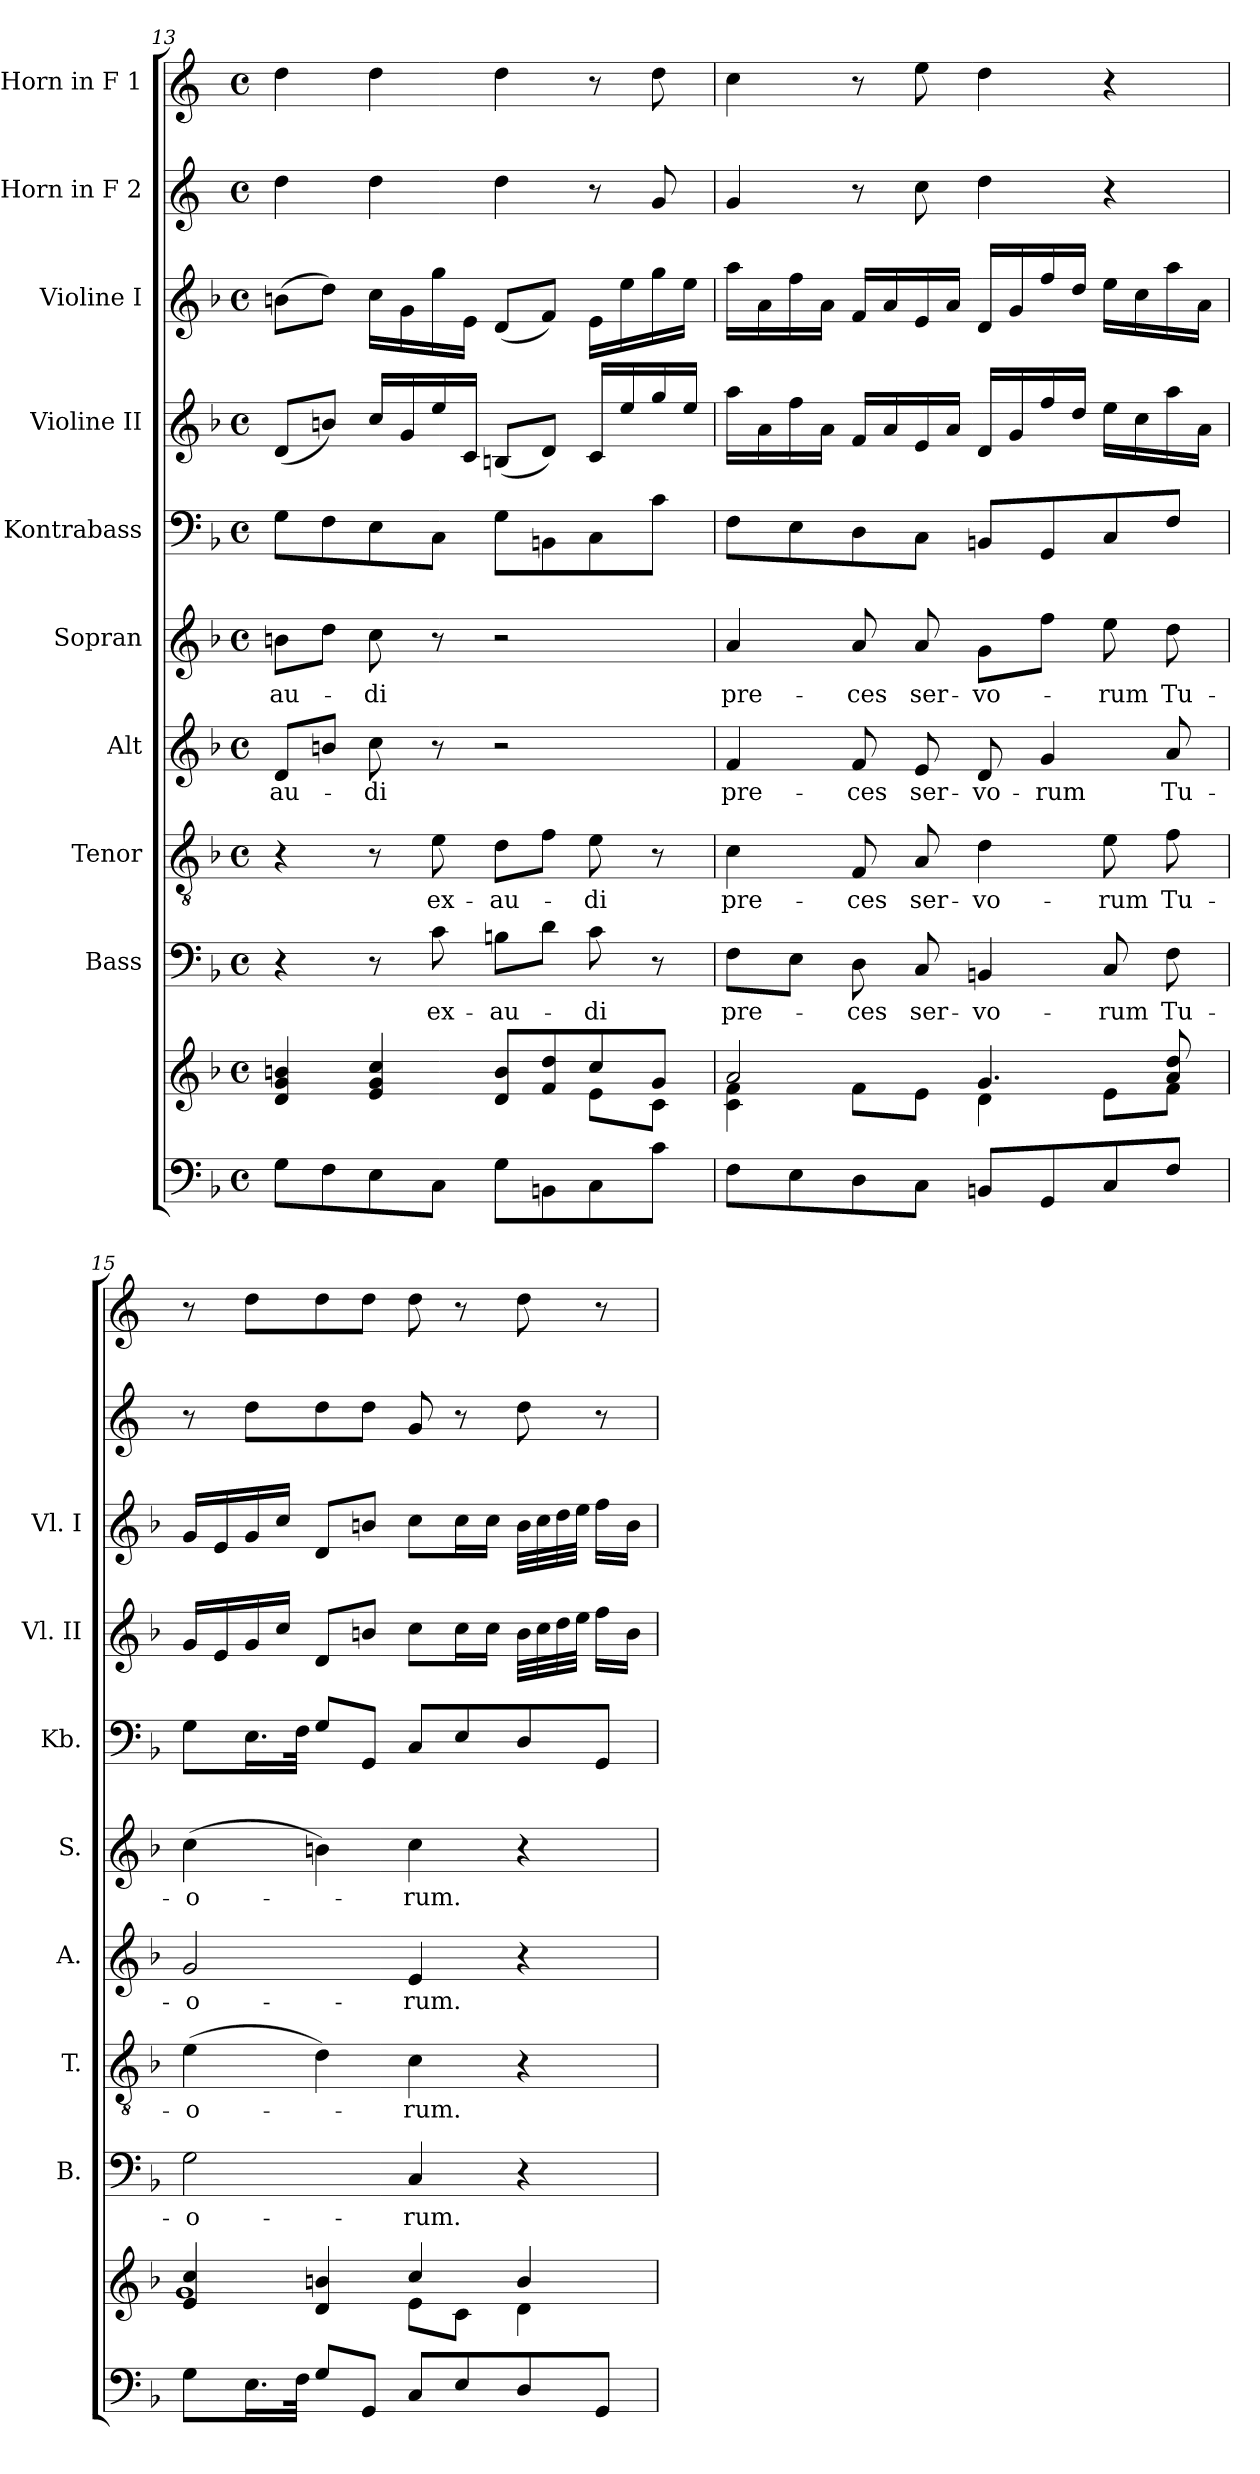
**kern	**kern	**kern	**text	**kern	**text	**kern	**text	**kern	**text	**kern	**kern	**kern	**kern	**kern
*part10	*part10	*part9	*part9	*part8	*part8	*part7	*part7	*part6	*part6	*part5	*part4	*part3	*part2	*part1
*staff11	*staff10	*staff9	*staff9	*staff8	*staff8	*staff7	*staff7	*staff6	*staff6	*staff5	*staff4	*staff3	*staff2	*staff1
*	*	*I"Bass	*	*I"Tenor	*	*I"Alt	*	*I"Sopran	*	*I"Kontrabass	*I"Violine II	*I"Violine I	*I"Horn in F 2	*I"Horn in F 1
*	*	*I'B.	*	*I'T.	*	*I'A.	*	*I'S.	*	*I'Kb.	*I'Vl. II	*I'Vl. I	*	*
!!LO:PB:g=z
*clefF4	*clefG2	*clefF4	*	*clefGv2	*	*clefG2	*	*clefG2	*	*clefF4	*clefG2	*clefG2	*clefG2	*clefG2
*	*	*	*	*	*	*	*	*	*	*ITrd7c12	*	*	*ITrd4c7	*ITrd4c7
*k[b-]	*k[b-]	*k[b-]	*	*k[b-]	*	*k[b-]	*	*k[b-]	*	*k[b-]	*k[b-]	*k[b-]	*k[b-]	*k[b-]
*F:	*F:	*F:	*	*F:	*	*F:	*	*F:	*	*F:	*F:	*F:	*F:	*F:
*M4/4	*M4/4	*M4/4	*	*M4/4	*	*M4/4	*	*M4/4	*	*M4/4	*M4/4	*M4/4	*M4/4	*M4/4
*met(c)	*met(c)	*met(c)	*	*met(c)	*	*met(c)	*	*met(c)	*	*met(c)	*met(c)	*met(c)	*met(c)	*met(c)
=13	=13	=13	=13	=13	=13	=13	=13	=13	=13	=13	=13	=13	=13	=13
*	*^	*	*	*	*	*	*	*	*	*	*	*	*	*
!	!	!	!	!	!	!	!	!LO:LY:b	!	!LO:LY:b	!	!	!	!	!
8G\L	4d/ 4g/ 4bn/	2.ryy	4r	.	4r	.	8d/L	-au-	8bn\L	-au-	8GG\L	(<8d/L	(>8bn\L	4g\	4g\
8F\	.	.	.	.	.	.	8bn/J	.	8dd\J	.	8FF\	8bn/J)	8dd\J)	.	.
!	!	!	!	!	!	!	!	!LO:LY:b	!	!LO:LY:b	!	!	!	!	!
8E\	4e/ 4g/ 4cc/	.	8r	.	8r	.	8cc\	-di	8cc\	-di	8EE\	16cc/LL	16cc\LL	4g\	4g\
.	.	.	.	.	.	.	.	.	.	.	.	16g/	16g\	.	.
!	!	!	!	!LO:LY:b	!	!LO:LY:b	!	!	!	!	!	!	!	!	!
8C\J	.	.	8c\	ex-	8e\	ex-	8r	.	8r	.	8CC\J	16ee/	16gg\	.	.
.	.	.	.	.	.	.	.	.	.	.	.	16c/JJ	16e\JJ	.	.
!	!	!	!	!LO:LY:b	!	!LO:LY:b	!	!	!	!	!	!	!	!	!
8G\L	8d/ 8b/L	.	8Bn\L	-au-	8d\L	-au-	2r	.	2r	.	8GG\L	(<8Bn/L	(<8d/L	4g\	4g\
8BBn\	8f/ 8dd/	.	8d\J	.	8f\J	.	.	.	.	.	8BBBn\	8d/J)	8f/J)	.	.
!	!	!	!	!LO:LY:b	!	!LO:LY:b	!	!	!	!	!	!	!	!	!
8C\	8cc/	8e\L	8c\	-di	8e\	-di	.	.	.	.	8CC\	16c/LL	16e\LL	8r	8r
.	.	.	.	.	.	.	.	.	.	.	.	16ee/	16ee\	.	.
8c\J	8g/J	8c\J	8r	.	8r	.	.	.	.	.	8C\J	16gg/	16gg\	8c/	8g\
.	.	.	.	.	.	.	.	.	.	.	.	16ee/JJ	16ee\JJ	.	.
=14	=14	=14	=14	=14	=14	=14	=14	=14	=14	=14	=14	=14	=14	=14	=14
!	!	!	!	!LO:LY:b	!	!LO:LY:b	!	!LO:LY:b	!	!LO:LY:b	!	!	!	!	!
8F\L	2a/	4c\ 4f\	8F\L	pre-	4c\	pre-	4f/	pre-	4a/	pre-	8FF\L	16aa\LL	16aa\LL	4c/	4f\
.	.	.	.	.	.	.	.	.	.	.	.	16a\	16a\	.	.
8E\	.	.	8E\J	.	.	.	.	.	.	.	8EE\	16ff\	16ff\	.	.
.	.	.	.	.	.	.	.	.	.	.	.	16a\JJ	16a\JJ	.	.
!	!	!	!	!LO:LY:b	!	!LO:LY:b	!	!LO:LY:b	!	!LO:LY:b	!	!	!	!	!
8D\	.	8f\L	8D\	-ces	8F/	-ces	8f/	-ces	8a/	-ces	8DD\	16f/LL	16f/LL	8r	8r
.	.	.	.	.	.	.	.	.	.	.	.	16a/	16a/	.	.
!	!	!	!	!LO:LY:b	!	!LO:LY:b	!	!LO:LY:b	!	!LO:LY:b	!	!	!	!	!
8C\J	.	8e\J	8C/	ser-	8A/	ser-	8e/	ser-	8a/	ser-	8CC\J	16e/	16e/	8f\	8a\
.	.	.	.	.	.	.	.	.	.	.	.	16a/JJ	16a/JJ	.	.
!	!	!	!	!LO:LY:b	!	!LO:LY:b	!	!LO:LY:b	!	!LO:LY:b	!	!	!	!	!
8BBn/L	4.g/	4d\	4BBn/	-vo-	4d\	-vo-	8d/	-vo-	8g\L	-vo-	8BBBn/L	16d/LL	16d/LL	4g\	4g\
.	.	.	.	.	.	.	.	.	.	.	.	16g/	16g/	.	.
!	!	!	!	!	!	!	!	!LO:LY:b	!	!	!	!	!	!	!
8GG/	.	.	.	.	.	.	4g/	-rum	8ff\J	.	8GGG/	16ff/	16ff/	.	.
.	.	.	.	.	.	.	.	.	.	.	.	16dd/JJ	16dd/JJ	.	.
!	!	!	!	!LO:LY:b	!	!LO:LY:b	!	!	!	!LO:LY:b	!	!	!	!	!
8C/	.	8e\L	8C/	-rum	8e\	-rum	.	.	8ee\	-rum	8CC/	16ee\LL	16ee\LL	4r	4r
.	.	.	.	.	.	.	.	.	.	.	.	16cc\	16cc\	.	.
!	!	!	!	!LO:LY:b	!	!LO:LY:b	!	!LO:LY:b	!	!LO:LY:b	!	!	!	!	!
8F/J	8a/ 8dd/	8f\J	8F\	Tu-	8f\	Tu-	8a/	Tu-	8dd\	Tu-	8FF/J	16aa\	16aa\	.	.
.	.	.	.	.	.	.	.	.	.	.	.	16a\JJ	16a\JJ	.	.
=15	=15	=15	=15	=15	=15	=15	=15	=15	=15	=15	=15	=15	=15	=15	=15
*	*	*^	*	*	*	*	*	*	*	*	*	*	*	*	*
!	!	!	!	!	!LO:LY:b	!	!LO:LY:b	!	!LO:LY:b	!	!LO:LY:b	!	!	!	!	!
8G\L	4e/ 4cc/	1g	2ryy	2G\	-o-	(>4e\	-o-	2g/	-o-	(>4cc\	-o-	8GG\L	16g/LL	16g/LL	8r	8r
.	.	.	.	.	.	.	.	.	.	.	.	.	16e/	16e/	.	.
16.E\L	.	.	.	.	.	.	.	.	.	.	.	16.EE\L	16g/	16g/	8g\L	8g\L
.	.	.	.	.	.	.	.	.	.	.	.	.	16cc/JJ	16cc/JJ	.	.
32F\JJk	.	.	.	.	.	.	.	.	.	.	.	32FF\JJk	.	.	.	.
8G/L	4d/ 4bn/	.	.	.	.	4d\)	.	.	.	4bn\)	.	8GG/L	8d/L	8d/L	8g\	8g\
8GG/J	.	.	.	.	.	.	.	.	.	.	.	8GGG/J	8bn/J	8bn/J	8g\J	8g\J
!	!	!	!	!	!LO:LY:b	!	!LO:LY:b	!	!LO:LY:b	!	!LO:LY:b	!	!	!	!	!
8C/L	4cc/	.	8e\L	4C/	-rum.	4c\	-rum.	4e/	-rum.	4cc\	-rum.	8CC/L	8cc\L	8cc\L	8c/	8g\
8E/	.	.	8c\J	.	.	.	.	.	.	.	.	8EE/	16cc\L	16cc\L	8r	8r
.	.	.	.	.	.	.	.	.	.	.	.	.	16cc\JJ	16cc\JJ	.	.
8D/	4b/	.	4d\	4r	.	4r	.	4r	.	4r	.	8DD/	32b\LLL	32b\LLL	8g\	8g\
.	.	.	.	.	.	.	.	.	.	.	.	.	32cc\	32cc\	.	.
.	.	.	.	.	.	.	.	.	.	.	.	.	32dd\	32dd\	.	.
.	.	.	.	.	.	.	.	.	.	.	.	.	32ee\JJJ	32ee\JJJ	.	.
8GG/J	.	.	.	.	.	.	.	.	.	.	.	8GGG/J	16ff\LL	16ff\LL	8r	8r
.	.	.	.	.	.	.	.	.	.	.	.	.	16b\JJ	16b\JJ	.	.
*	*v	*v	*v	*	*	*	*	*	*	*	*	*	*	*	*	*
=	=	=	=	=	=	=	=	=	=	=	=	=	=	=
*-	*-	*-	*-	*-	*-	*-	*-	*-	*-	*-	*-	*-	*-	*-
